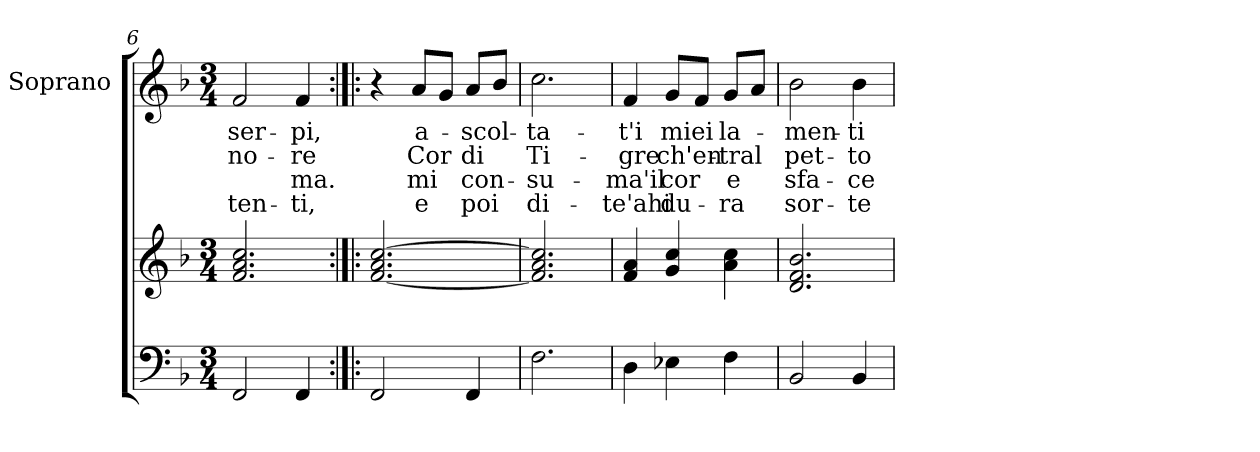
**kern	**kern	**kern	**text	**text	**text	**text
*part2	*part2	*part1	*part1	*part1	*part1	*part1
*staff3	*staff2	*staff1	*staff1	*staff1	*staff1	*staff1
*	*	*I"Soprano	*	*	*	*
*	*	*I'S	*	*	*	*
!!LO:LB:g=z
*clefF4	*clefG2	*clefG2	*	*	*	*
*k[b-]	*k[b-]	*k[b-]	*	*	*	*
*F:	*F:	*F:	*	*	*	*
*M3/4	*M3/4	*M3/4	*	*	*	*
=6	=6	=6	=6	=6	=6	=6
2FF/	2.f/ 2.a/ 2.cc/	2f/	ser-	-no-	.	-ten-
4FF/	.	4f/	-pi,	-re	-ma.	-ti,
=7:|!|:	=7:|!|:	=7:|!|:	=7:|!|:	=7:|!|:	=7:|!|:	=7:|!|:
2FF/	[2.f/ 2.a/ [2.cc/	4r	.	.	.	.
.	.	8a/L	a-	Cor	mi	e
.	.	8g/J	.	.	.	.
4FF/	.	8a/L	-scol-	di	con-	poi
.	.	8b-/J	.	.	.	.
=8	=8	=8	=8	=8	=8	=8
2.F\	2.f/] 2.a/ 2.cc/]	2.cc\	-ta-	Ti-	-su-	di-
=9	=9	=9	=9	=9	=9	=9
4D\	4f/ 4a/	4f/	-t'i	-gre	-ma'il	-te'ahi
4E-X\	4g/ 4cc/	8g/L	miei	ch'en-	cor	du-
.	.	8f/J	.	.	.	.
4F\	4a\ 4cc\	8g/L	la-	-tral	e	-ra
.	.	8a/J	.	.	.	.
=10	=10	=10	=10	=10	=10	=10
2BB-/	2.d/ 2.f/ 2.b-/	2b-\	-men-	pet-	sfa-	sor-
4BB-/	.	4b-\	-ti	-to	-ce	-te
=	=	=	=	=	=	=
*-	*-	*-	*-	*-	*-	*-
